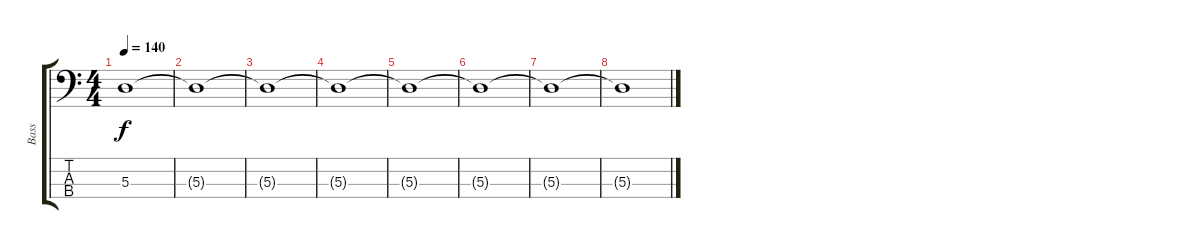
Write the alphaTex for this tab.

\track ("Bass" "Bass") {instrument electricbassfinger}
\staff {score tabs}
\tuning (G2 D2 A1 E1) {hide}
\ts (4 4)
\tempo 140
\clef f4
\ks c
5.3.1{dy f} |
5.3{t}.1{volume 15} |
5.3{t}.1{volume 14} |
5.3{t}.1{volume 13} |
5.3{t}.1{volume 12} |
5.3{t}.1{volume 11} |
5.3{t}.1{volume 10} |
5.3{t}.1{volume 9}
